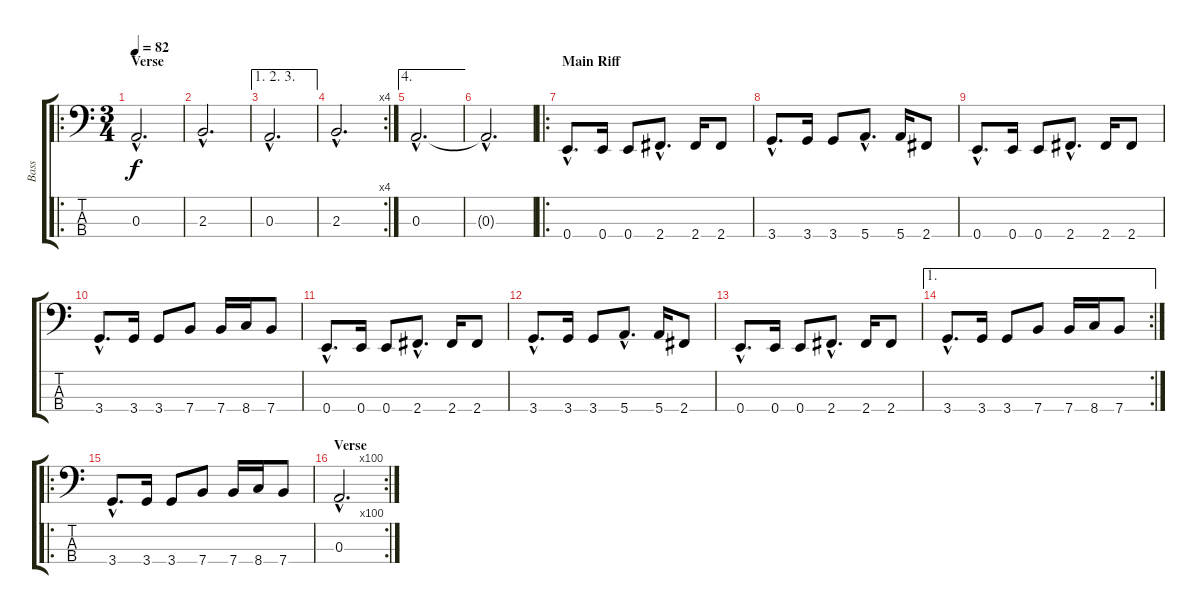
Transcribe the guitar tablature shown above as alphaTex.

\track ("Bass" "Bass") {instrument electricbassfinger}
\staff {score tabs}
\tuning (G2 D2 A1 E1) {hide}
\ro
\ts (3 4)
\section ("" "Verse")
\tempo 82
\clef f4
\ks c
0.3{hac}.2{d dy f} |
2.3{hac}.2{d} |
\ae (1 2 3)
0.3{hac}.2{d} |
\rc 4
2.3{hac}.2{d} |
\ae 4
0.3{hac}.2{d} |
0.3{hac t}.2{d} |
\ro
\section ("" "Main Riff")
0.4{hac}.8{d} 0.4.16 0.4.8 2.4{hac}.8{d} 2.4.16 2.4.8 |
3.4{hac}.8{d} 3.4.16 3.4.8 5.4{hac}.8{d} 5.4.16 2.4.8 |
0.4{hac}.8{d} 0.4.16 0.4.8 2.4{hac}.8{d} 2.4.16 2.4.8 |
3.4{hac}.8{d} 3.4.16 3.4.8 7.4.8 7.4.16 8.4.16 7.4.8 |
0.4{hac}.8{d} 0.4.16 0.4.8 2.4{hac}.8{d} 2.4.16 2.4.8 |
3.4{hac}.8{d} 3.4.16 3.4.8 5.4{hac}.8{d} 5.4.16 2.4.8 |
0.4{hac}.8{d} 0.4.16 0.4.8 2.4{hac}.8{d} 2.4.16 2.4.8 |
\ae 1
\rc 2
3.4{hac}.8{d} 3.4.16 3.4.8 7.4.8 7.4.16 8.4.16 7.4.8 |
\ro
3.4{hac}.8{d} 3.4.16 3.4.8 7.4.8 7.4.16 8.4.16 7.4.8 |
\rc 100
\section ("" "Verse")
0.3{hac}.2{d}
